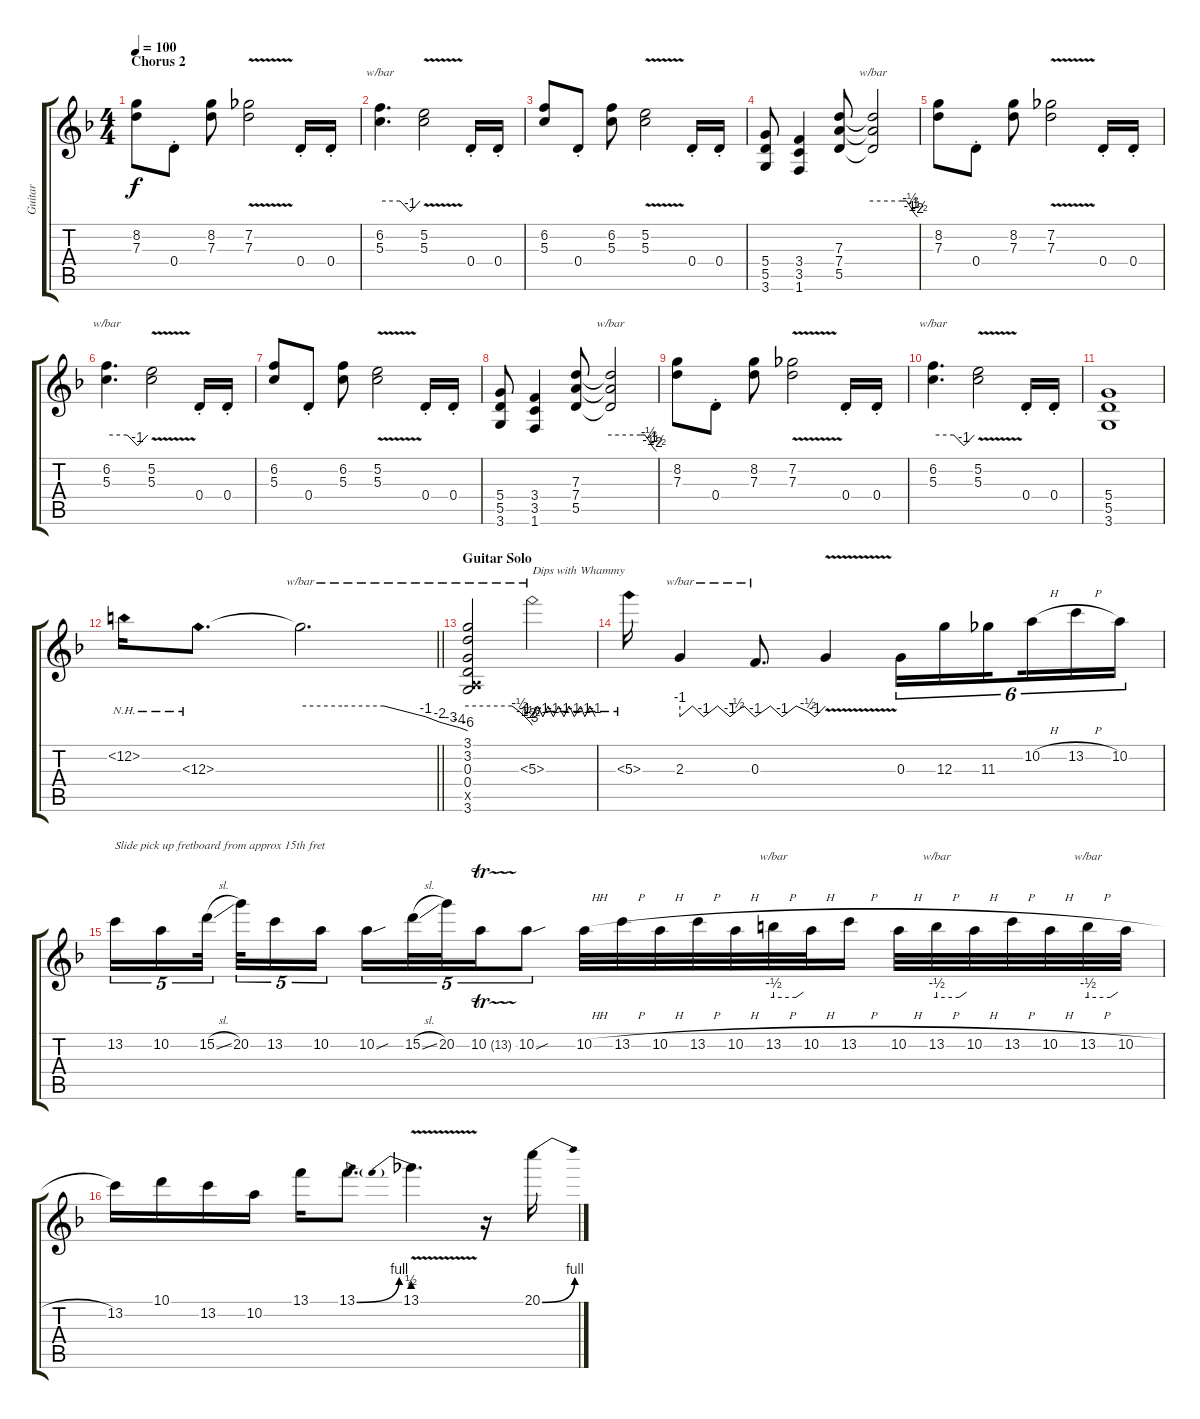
\track ("Guitar" "Guitar") {instrument distortionguitar}
\staff {score tabs}
\tuning (E4 B3 G3 D3 A2 E2) {hide}
\ts (4 4)
\section ("" "Chorus 2")
\tempo 100
\clef g2
\ks dminor
(8.2 7.3).8{dy f} 0.4{st}.8 (8.2 7.3).8 (7.2{v} 7.3{v}).2 0.4{st}.16 0.4{st}.16 |
(6.2 5.3).4{d tbe (custom default 0 0 30 0 45 -4 60 0)} (5.2{v} 5.3{v}).2 0.4{st}.16 0.4{st}.16 |
(6.2 5.3).8 0.4{st}.8 (6.2 5.3).8 (5.2{v} 5.3{v}).2 0.4{st}.16 0.4{st}.16 |
(5.4 5.5 3.6).8 (3.4 3.5 1.6).4 (7.3 7.4 5.5).8 (7.3{t} 7.4{t} 5.5{t}).2{tbe (custom default 0 0 39 0 45 0 50 -2 54 -4 57 -6 60 -8)} |
(8.2 7.3).8 0.4{st}.8 (8.2 7.3).8 (7.2{v} 7.3{v}).2 0.4{st}.16 0.4{st}.16 |
(6.2 5.3).4{d tbe (custom default 0 0 30 0 45 -4 60 0)} (5.2{v} 5.3{v}).2 0.4{st}.16 0.4{st}.16 |
(6.2 5.3).8 0.4{st}.8 (6.2 5.3).8 (5.2{v} 5.3{v}).2 0.4{st}.16 0.4{st}.16 |
(5.4 5.5 3.6).8 (3.4 3.5 1.6).4 (7.3 7.4 5.5).8 (7.3{t} 7.4{t} 5.5{t}).2{tbe (custom default 0 0 39 0 45 0 50 -2 54 -4 57 -6 60 -8)} |
(8.2 7.3).8 0.4{st}.8 (8.2 7.3).8 (7.2{v} 7.3{v}).2 0.4{st}.16 0.4{st}.16 |
(6.2 5.3).4{d tbe (custom default 0 0 30 0 45 -4 60 0)} (5.2{v} 5.3{v}).2 0.4{st}.16 0.4{st}.16 |
(5.4 5.5 3.6).1 |
\barLineRight lightlight
12.2{nh}.16 12.3{nh}.8{d} 12.3{t}.2{d tbe (custom default 0 0 15 0 30 0 45 -4 50 -8 54 -12 57 -16 60 -24)} |
\section ("" "Guitar Solo")
(3.1 3.2 0.3 0.4 0.5{x} 3.6).2{tbe (custom default 0 0 41 0 48 -2 53 -4 56 -6 58 -8 60 -12) instrument distortionguitar} 5.3{nh}.2{tbe (custom default 0 -4 5 0 10 -4 15 0 20 -4 25 0 30 -4 35 0 40 -4 46 0 50 -4 55 0 60 -4) txt "Dips with Whammy"} |
5.3{nh}.16 2.3.4{tbe (custom default 0 -4 10 0 19 -4 30 0 40 -4 45 -2 51 0 60 -4)} 0.3.8{d tbe (custom default 0 -4 13 0 23 -4 35 0 45 -2 51 -4 60 0)} 0.3{v t}.4 0.3.16{tu (6 4)} 12.3.16{tu (6 4)} 11.3.16{tu (6 4) beam splitsecondary} 10.2{h}.16{tu (6 4)} 13.2{h}.16{tu (6 4)} 10.2.16{tu (6 4)} |
13.2.16{tu (5 4) txt "Slide pick up fretboard from approx 15th fret"} 10.2.16{tu (5 4)} 15.2{sl}.32{tu (5 4) beam splitsecondary} 20.2.32{tu (5 4)} 13.2.16{tu (5 4)} 10.2.16{tu (5 4)} 10.2{sou}.16{tu (5 4)} 15.2{sl}.32{tu (5 4)} 20.2.32{tu (5 4)} 10.2{tr (13 32)}.16{tu (5 4)} 10.2{sou}.8{tu (5 4)} 10.2{h}.32 13.2{h}.32 10.2{h}.32 13.2{h}.32 10.2{h}.32 13.2{h}.32{tbe (custom default 0 -2 45 -2 60 0)} 10.2{h}.32 13.2{h}.16 10.2{h}.32 13.2{h}.32{tbe (custom default 0 -2 45 -2 60 0)} 10.2{h}.32 13.2{h}.32 10.2{h}.32 13.2{h}.32{tbe (custom default 0 -2 45 -2 60 0)} 10.2{h}.32 |
13.2.16 10.1.16 13.2.16 10.2.16 13.1.16 13.1{be (bend 0 0 60 4)}.8{d} 13.1{be (prebend 0 2 60 2) v}.4{d} r.16 20.1{be (bend 0 0 60 4)}.16
